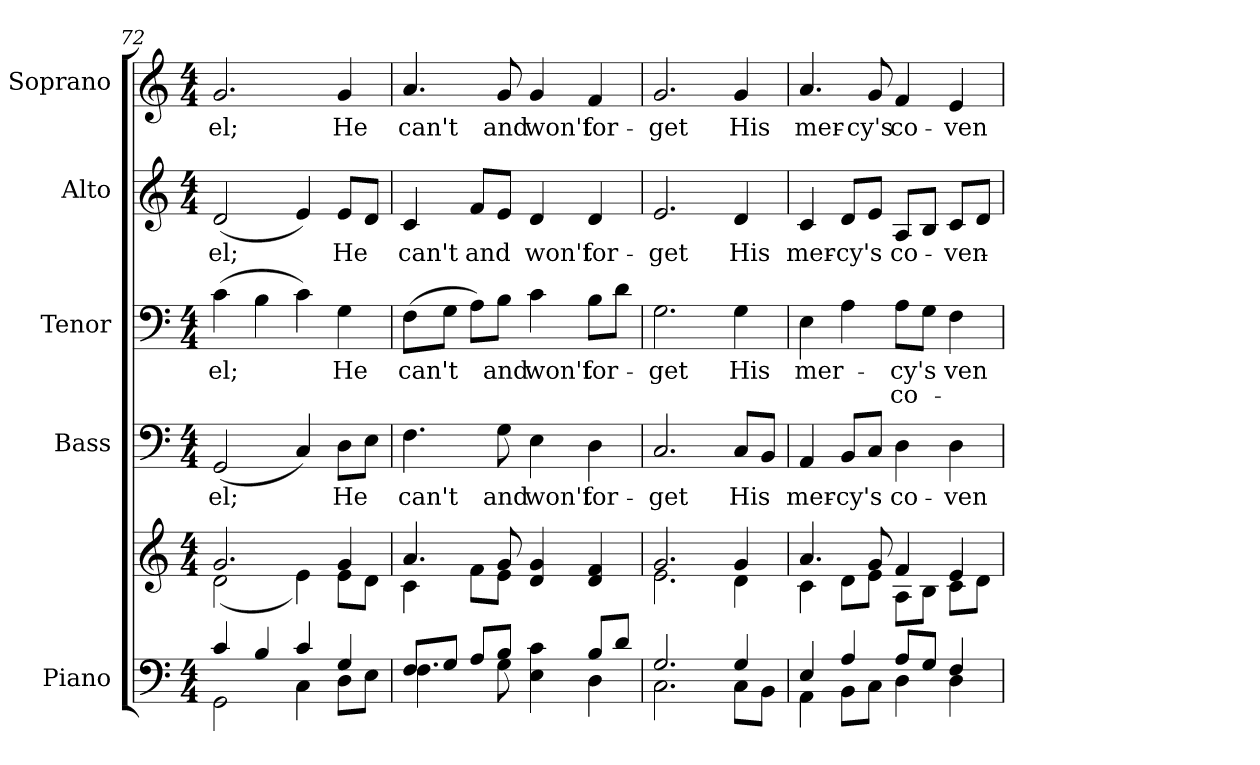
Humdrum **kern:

**kern	**kern	**kern	**text	**kern	**text	**text	**kern	**text	**kern	**text
*part5	*part5	*part4	*part4	*part3	*part3	*part3	*part2	*part2	*part1	*part1
*staff6	*staff5	*staff4	*staff4	*staff3	*staff3	*staff3	*staff2	*staff2	*staff1	*staff1
*I"Piano	*	*I"Bass	*	*I"Tenor	*	*	*I"Alto	*	*I"Soprano	*
*I'Pno.	*	*I'B.	*	*I'T.	*	*	*I'A.	*	*I'S.	*
!!LO:PB:g=z
*clefF4	*clefG2	*clefF4	*	*clefF4	*	*	*clefG2	*	*clefG2	*
*k[]	*k[]	*k[]	*	*k[]	*	*	*k[]	*	*k[]	*
*C:	*C:	*C:	*	*C:	*	*	*C:	*	*C:	*
*M4/4	*M4/4	*M4/4	*	*M4/4	*	*	*M4/4	*	*M4/4	*
=72	=72	=72	=72	=72	=72	=72	=72	=72	=72	=72
*^	*^	*	*	*	*	*	*	*	*	*
!	!	!	!	!	!LO:LY:b:color=#000000	!	!	!	!	!	!	!
!	!	!	!	!	!	!	!LO:LY:b:color=#000000	!	!	!	!	!
!	!	!	!	!	!	!	!	!	!	!LO:LY:b:color=#000000	!	!
!	!	!	!	!	!	!	!	!	!	!	!	!LO:LY:b:color=#000000
4ci/	2GGi\	2.gi/	(2di\	(2GGi/	-el;	(4ci\	-el;	.	(2di/	-el;	2.gi/	-el;
4Bi/	.	.	.	.	.	4Bi\	.	.	.	.	.	.
4ci/	4Ci\	.	4ei\)	4Ci/)	.	4ci\)	.	.	4ei/)	.	.	.
!	!	!	!	!	!LO:LY:b:color=#000000	!	!	!	!	!	!	!
!	!	!	!	!	!	!	!LO:LY:b:color=#000000	!	!	!	!	!
!	!	!	!	!	!	!	!	!	!	!LO:LY:b:color=#000000	!	!
!	!	!	!	!	!	!	!	!	!	!	!	!LO:LY:b:color=#000000
4Gi/	8Di\L	4gi/	8ei\L	8Di\L	He	4Gi\	He	.	8ei/L	He	4gi/	He
.	8Ei\J	.	8di\J	8Ei\J	.	.	.	.	8di/J	.	.	.
=73	=73	=73	=73	=73	=73	=73	=73	=73	=73	=73	=73	=73
!	!	!	!	!	!LO:LY:b:color=#000000	!	!	!	!	!	!	!
!	!	!	!	!	!	!	!LO:LY:b:color=#000000	!	!	!	!	!
!	!	!	!	!	!	!	!	!	!	!LO:LY:b:color=#000000	!	!
!	!	!	!	!	!	!	!	!	!	!	!	!LO:LY:b:color=#000000
8Fi/L	4.Fi\	4.ai/	4ci\	4.Fi\	can't	(8Fi\L	can't	.	4ci/	can't	4.ai/	can't
8Gi/J	.	.	.	.	.	8Gi\J	.	.	.	.	.	.
!	!	!	!	!	!	!	!	!	!	!LO:LY:b:color=#000000	!	!
8Ai/L	.	.	8fi\L	.	.	8Ai\L)	.	.	8fi/L	and	.	.
!	!	!	!	!	!LO:LY:b:color=#000000	!	!	!	!	!	!	!
!	!	!	!	!	!	!	!LO:LY:b:color=#000000	!	!	!	!	!
!	!	!	!	!	!	!	!	!	!	!	!	!LO:LY:b:color=#000000
8Bi/J	8Gi\	8gi/	8ei\J	8Gi\	and	8Bi\J	and	.	8ei/J	.	8gi/	and
!	!	!	!	!	!LO:LY:b:color=#000000	!	!	!	!	!	!	!
!	!	!	!	!	!	!	!LO:LY:b:color=#000000	!	!	!	!	!
!	!	!	!	!	!	!	!	!	!	!LO:LY:b:color=#000000	!	!
!	!	!	!	!	!	!	!	!	!	!	!	!LO:LY:b:color=#000000
4ci/yy	4Ei\ 4ci	4di/ 4gi	4di\yy	4Ei\	won't	4ci\	won't	.	4di/	won't	4gi/	won't
!	!	!	!	!	!LO:LY:b:color=#000000	!	!	!	!	!	!	!
!	!	!	!	!	!	!	!LO:LY:b:color=#000000	!	!	!	!	!
!	!	!	!	!	!	!	!	!	!	!LO:LY:b:color=#000000	!	!
!	!	!	!	!	!	!	!	!	!	!	!	!LO:LY:b:color=#000000
8Bi/L	4Di\	4di/ 4fi	4di\yy	4Di\	for-	8Bi\L	for-	.	4di/	for-	4fi/	for-
8di/J	.	.	.	.	.	8di\J	.	.	.	.	.	.
!!LO:PB:g=z
=74	=74	=74	=74	=74	=74	=74	=74	=74	=74	=74	=74	=74
!	!	!	!	!	!LO:LY:b:color=#000000	!	!	!	!	!	!	!
!	!	!	!	!	!	!	!LO:LY:b:color=#000000	!	!	!	!	!
!	!	!	!	!	!	!	!	!	!	!LO:LY:b:color=#000000	!	!
!	!	!	!	!	!	!	!	!	!	!	!	!LO:LY:b:color=#000000
2.Gi/	2.Ci\	2.gi/	2.ei\	2.Ci/	-get	2.Gi\	-get	.	2.ei/	-get	2.gi/	-get
!	!	!	!	!	!LO:LY:b:color=#000000	!	!	!	!	!	!	!
!	!	!	!	!	!	!	!LO:LY:b:color=#000000	!	!	!	!	!
!	!	!	!	!	!	!	!	!	!	!LO:LY:b:color=#000000	!	!
!	!	!	!	!	!	!	!	!	!	!	!	!LO:LY:b:color=#000000
4Gi/	8Ci\L	4gi/	4di\	8Ci/L	His	4Gi\	His	.	4di/	His	4gi/	His
.	8BBi\J	.	.	8BBi/J	.	.	.	.	.	.	.	.
=75	=75	=75	=75	=75	=75	=75	=75	=75	=75	=75	=75	=75
!	!	!	!	!	!LO:LY:b:color=#000000	!	!	!	!	!	!	!
!	!	!	!	!	!	!	!LO:LY:b:color=#000000	!	!	!	!	!
!	!	!	!	!	!	!	!	!	!	!LO:LY:b:color=#000000	!	!
!	!	!	!	!	!	!	!	!	!	!	!	!LO:LY:b:color=#000000
4Ei/	4AAi\	4.ai/	4ci\	4AAi/	mer-	4Ei\	mer-	.	4ci/	mer-	4.ai/	mer-
!	!	!	!	!	!LO:LY:b:color=#000000	!	!	!	!	!	!	!
!	!	!	!	!	!	!	!	!	!	!LO:LY:b:color=#000000	!	!
4Ai/	8BBi\L	.	8di\L	8BBi/L	-cy's	4Ai\	.	.	8di/L	-cy's	.	.
!	!	!	!	!	!	!	!	!	!	!	!	!LO:LY:b:color=#000000
.	8Ci\J	8gi/	8ei\J	8Ci/J	.	.	.	.	8ei/J	.	8gi/	-cy's
!	!	!	!	!	!LO:LY:b:color=#000000	!	!	!	!	!	!	!
!	!	!	!	!	!	!	!LO:LY:b:color=#000000	!LO:LY:b:color=#000000	!	!	!	!
!	!	!	!	!	!	!	!	!	!	!LO:LY:b:color=#000000	!	!
!	!	!	!	!	!	!	!	!	!	!	!	!LO:LY:b:color=#000000
8Ai/L	4Di\	4fi/	8Ai\L	4Di\	co-	8Ai\L	-cy's	co-	8Ai/L	co-	4fi/	co-
8Gi/J	.	.	8Bi\J	.	.	8Gi\J	.	.	8Bi/J	.	.	.
!	!	!	!	!	!LO:LY:b:color=#000000	!	!	!	!	!	!	!
!	!	!	!	!	!	!	!LO:LY:b:color=#000000	!	!	!	!	!
!	!	!	!	!	!	!	!	!	!	!LO:LY:b:color=#000000	!	!
!	!	!	!	!	!	!	!	!	!	!	!	!LO:LY:b:color=#000000
4Fi/	4Di\	4ei/	8ci\L	4Di\	-ven-	4Fi\	-ven-	.	8ci/L	-ven-	4ei/	-ven-
.	.	.	8di\J	.	.	.	.	.	8di/J	.	.	.
*v	*v	*	*	*	*	*	*	*	*	*	*	*
*	*v	*v	*	*	*	*	*	*	*	*	*
=	=	=	=	=	=	=	=	=	=	=
*-	*-	*-	*-	*-	*-	*-	*-	*-	*-	*-
